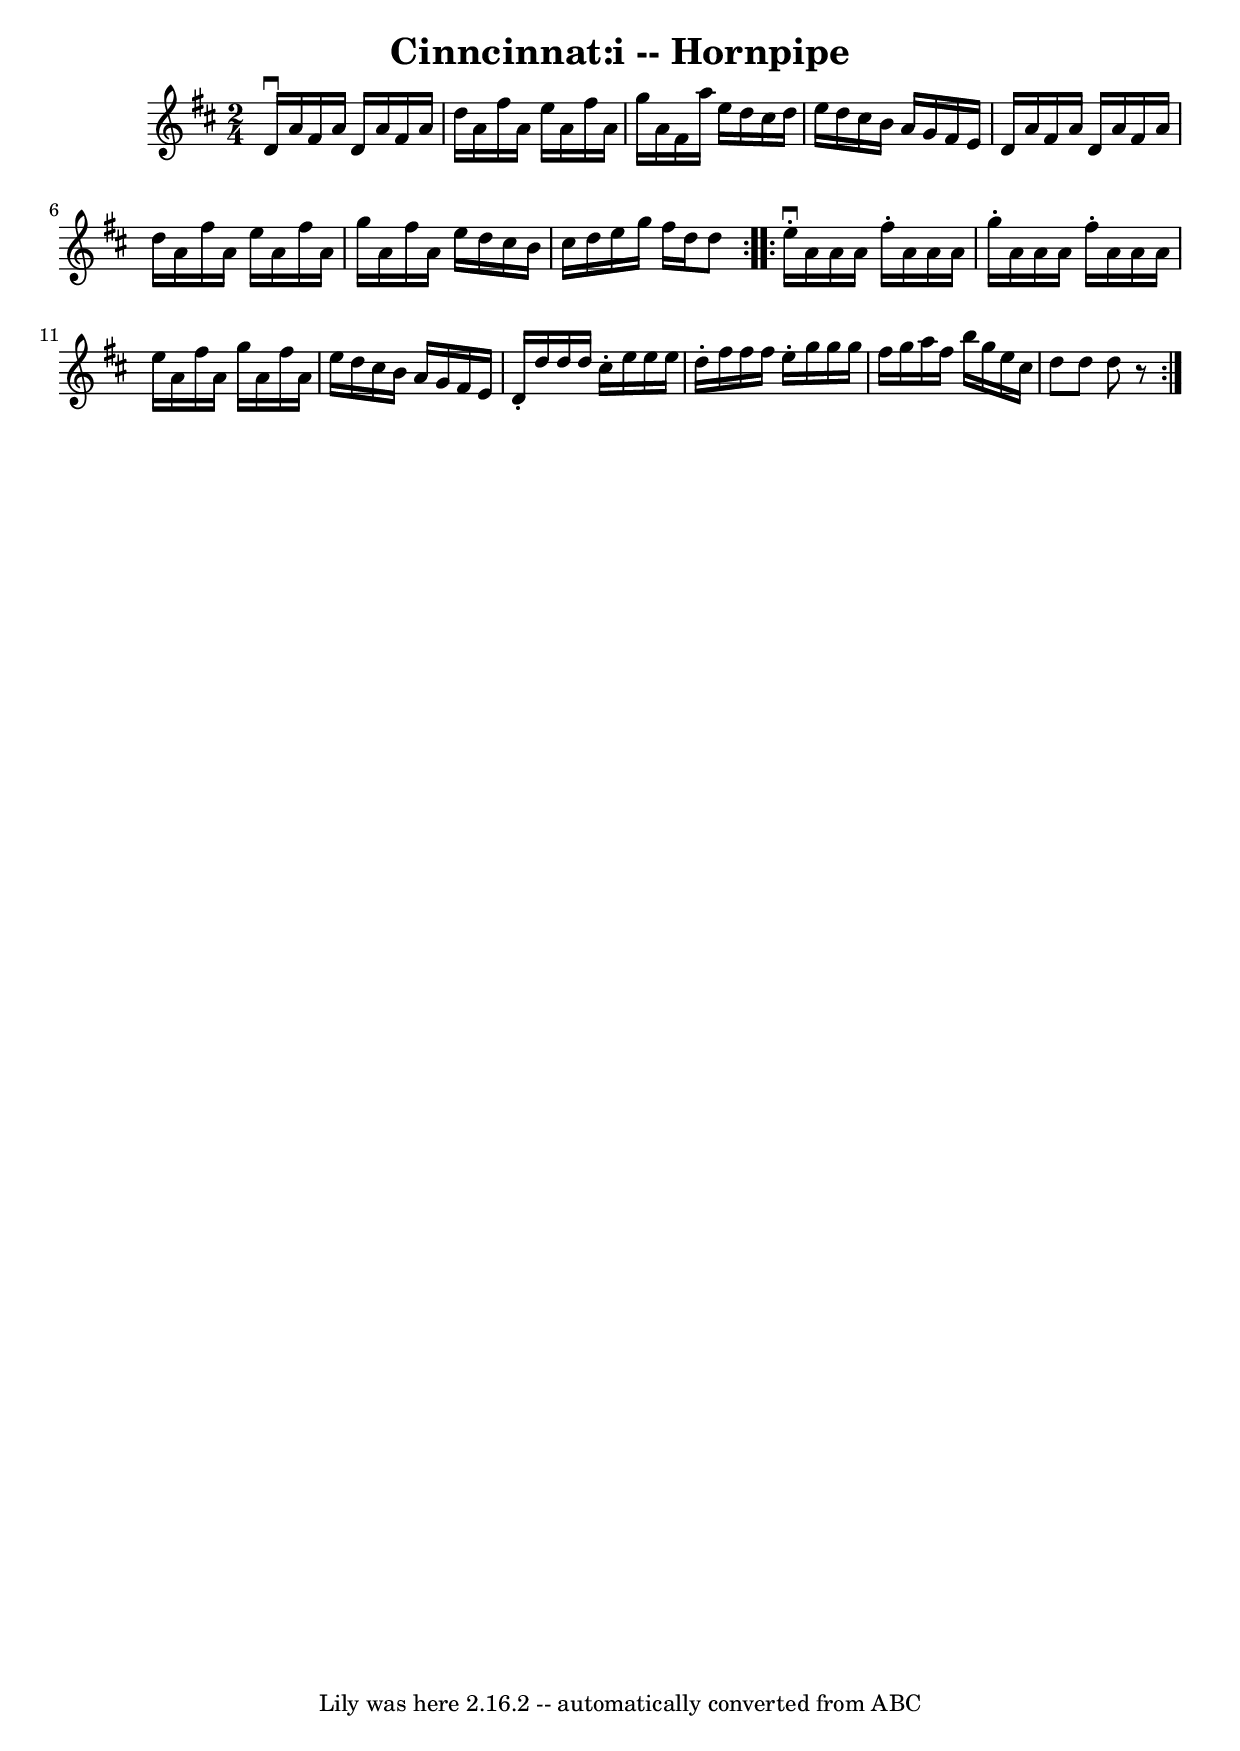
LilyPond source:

\version "2.16.2"
\include "Mammoth.ily"
\header {
  %% book = "Cole's 1000 Fiddle Tunes"
  crossRefNumber = "1"
  footnotes = ""
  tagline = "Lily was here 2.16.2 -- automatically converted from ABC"
  title = "Cinncinnat:i -- Hornpipe"

}
voicedefault =  {



  \repeat volta 2 {

    \time 2/4 
    \key d \major
    d'16^\downbow a'16 fis'16 a'16 d'16    
    a'16 fis'16 a'16  |
    d''16 a'16 fis''16 a'16 e''16    
    a'16 fis''16 a'16  |
    g''16 a'16 fis'16 a''16 e''16   
    d''16 cis''16 d''16  |
    e''16 d''16 cis''16 b'16    
    a'16 g'16 fis'16 e'16  |
    d'16 a'16 fis'16 a'16    
    d'16 a'16 fis'16 a'16  |
    d''16 a'16 fis''16 a'16    
    e''16 a'16 fis''16 a'16  |
    g''16 a'16 fis''16 a'16   
    e''16 d''16 cis''16 b'16  |
    cis''16 d''16 e''16    
    g''16 fis''16 d''16 d''8  
  }     
  \repeat volta 2 {
    e''16^\downbow-.  
    a'16 a'16 a'16 fis''16-. a'16 a'16 a'16  |
    g''16-. 
    a'16 a'16 a'16 fis''16-. a'16 a'16 a'16  |
    e''16   
    a'16 fis''16 a'16 g''16 a'16 fis''16 a'16  |
    e''16  
    d''16 cis''16 b'16 a'16 g'16 fis'16 e'16  |
    d'16-. d''16 d''16 d''16 cis''16-. e''16 e''16 e''16  |
    
    d''16-. fis''16 fis''16 fis''16 e''16-. g''16 g''16 g''16 
    |
    fis''16 g''16 a''16 fis''16 b''16 g''16 e''16    
    cis''16  |
    d''8 d''8 d''8    r8 
  }   

}

\score{
  <<

    \context Staff="default"
    {
      \voicedefault 
      
    }

  >>
  \layout {
    
  }
  \midi {
  }

}
